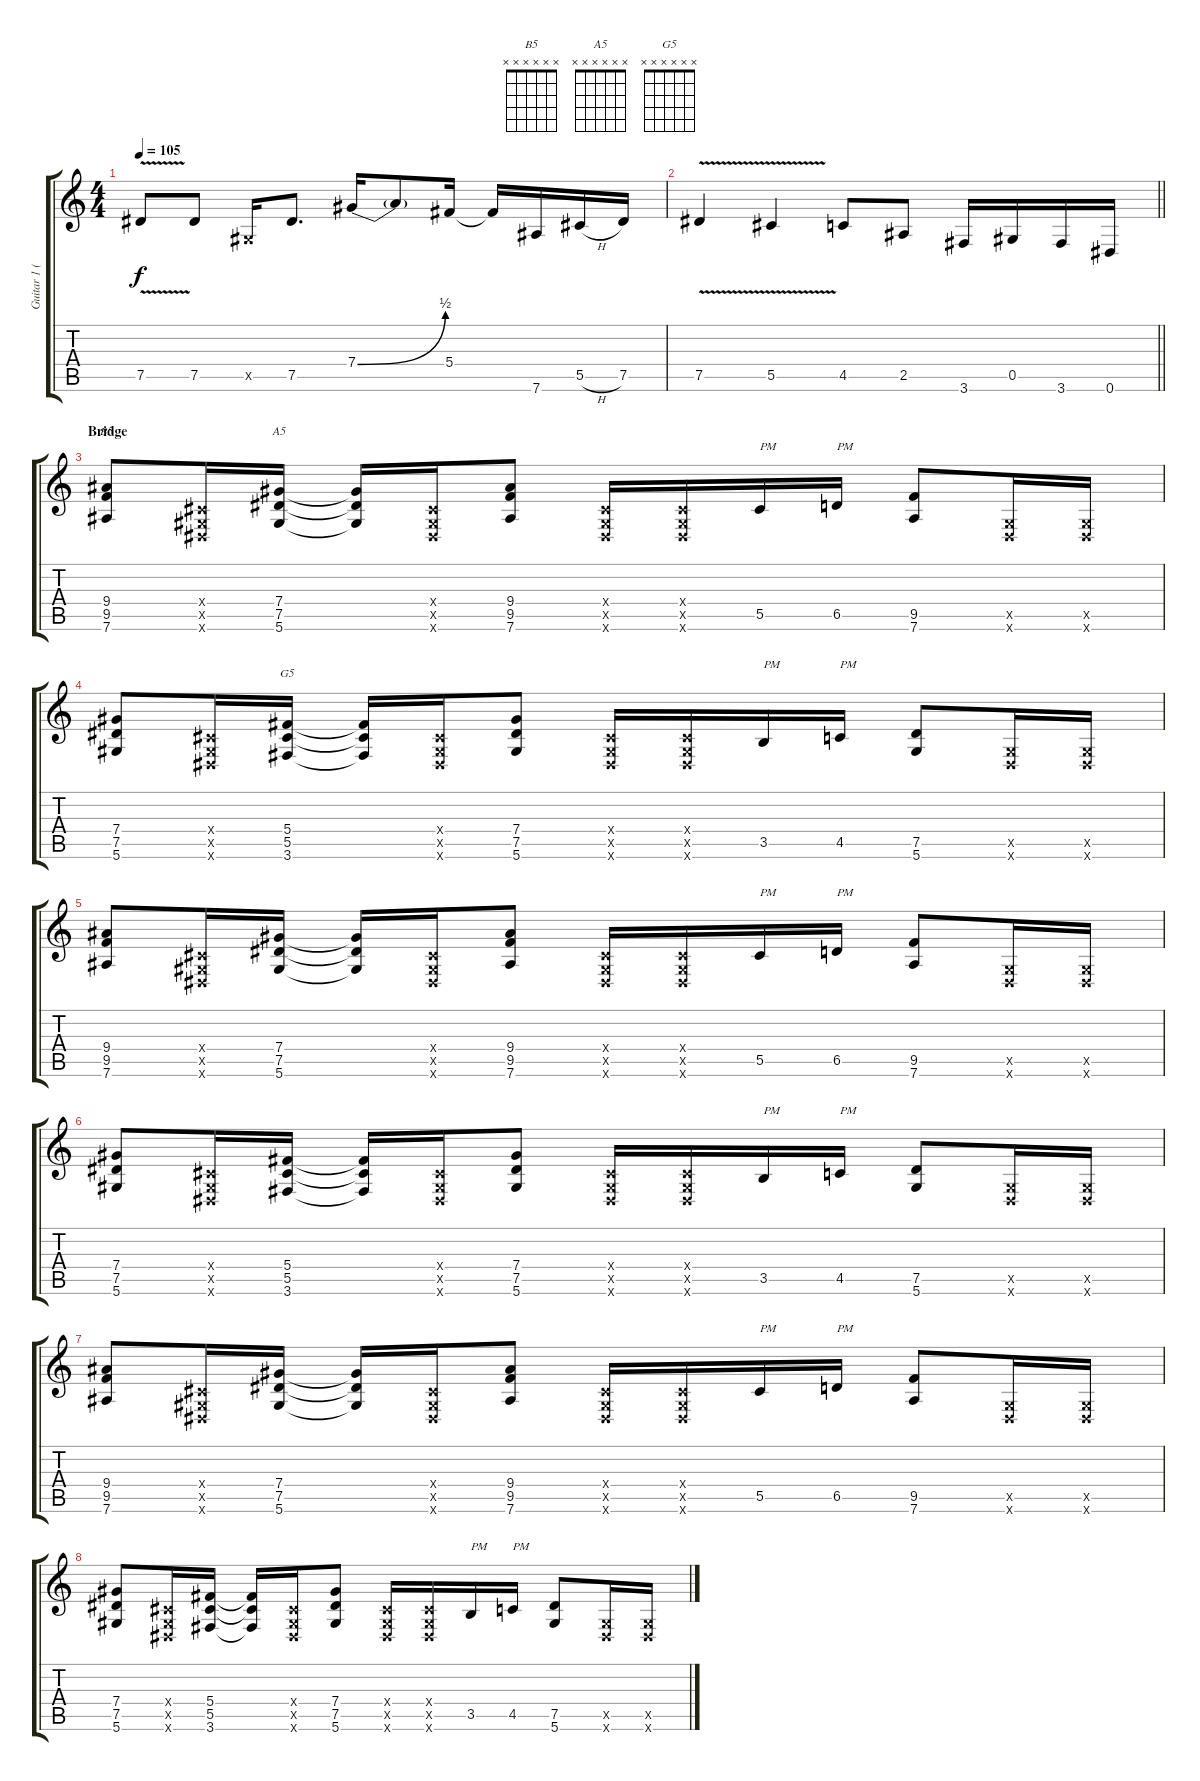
\track ("Guitar 1 (Slash)" "Guitar 1 (") {instrument overdrivenguitar}
\staff {score tabs}
\tuning (Eb4 Bb3 Gb3 Db3 Ab2 Eb2) {hide}
\chord ("B5" x x x x x x)
\chord ("A5" x x x x x x)
\chord ("G5" x x x x x x)
\ts (4 4)
\tempo 105
\clef g2
\ks c
7.5{v}.8{dy f} 7.5.8 0.5{x}.16 7.5.8{d} 7.4{be (bend 0 0 60 2)}.16 7.4{t}.8 5.4.16 5.4{t}.16 7.6.16 5.5{h}.16 7.5.16 |
\barLineRight lightlight
7.5{v}.4 5.5{v}.4 4.5.8 2.5.8 3.6.16 0.5.16 3.6.16 0.6.16 |
\section ("" "Bridge")
(9.4 9.5 7.6).8{ch "B5"} (0.4{x} 0.5{x} 0.6{x}).16 (7.4 7.5 5.6).16{ch "A5"} (7.4{t} 7.5{t} 5.6{t}).16 (0.4{x} 0.5{x} 0.6{x}).16 (9.4 9.5 7.6).8 (0.4{x} 0.5{x} 0.6{x}).16 (0.4{x} 0.5{x} 0.6{x}).16 5.5.16{txt "PM"} 6.5.16{txt "PM"} (9.5 7.6).8 (0.5{x} 0.6{x}).16 (0.5{x} 0.6{x}).16 |
(7.4 7.5 5.6).8 (0.4{x} 0.5{x} 0.6{x}).16 (5.4 5.5 3.6).16{ch "G5"} (5.4{t} 5.5{t} 3.6{t}).16 (0.4{x} 0.5{x} 0.6{x}).16 (7.4 7.5 5.6).8 (0.4{x} 0.5{x} 0.6{x}).16 (0.4{x} 0.5{x} 0.6{x}).16 3.5.16{txt "PM"} 4.5.16{txt "PM"} (7.5 5.6).8 (0.5{x} 0.6{x}).16 (0.5{x} 0.6{x}).16 |
(9.4 9.5 7.6).8 (0.4{x} 0.5{x} 0.6{x}).16 (7.4 7.5 5.6).16 (7.4{t} 7.5{t} 5.6{t}).16 (0.4{x} 0.5{x} 0.6{x}).16 (9.4 9.5 7.6).8 (0.4{x} 0.5{x} 0.6{x}).16 (0.4{x} 0.5{x} 0.6{x}).16 5.5.16{txt "PM"} 6.5.16{txt "PM"} (9.5 7.6).8 (0.5{x} 0.6{x}).16 (0.5{x} 0.6{x}).16 |
(7.4 7.5 5.6).8 (0.4{x} 0.5{x} 0.6{x}).16 (5.4 5.5 3.6).16 (5.4{t} 5.5{t} 3.6{t}).16 (0.4{x} 0.5{x} 0.6{x}).16 (7.4 7.5 5.6).8 (0.4{x} 0.5{x} 0.6{x}).16 (0.4{x} 0.5{x} 0.6{x}).16 3.5.16{txt "PM"} 4.5.16{txt "PM"} (7.5 5.6).8 (0.5{x} 0.6{x}).16 (0.5{x} 0.6{x}).16 |
(9.4 9.5 7.6).8 (0.4{x} 0.5{x} 0.6{x}).16 (7.4 7.5 5.6).16 (7.4{t} 7.5{t} 5.6{t}).16 (0.4{x} 0.5{x} 0.6{x}).16 (9.4 9.5 7.6).8 (0.4{x} 0.5{x} 0.6{x}).16 (0.4{x} 0.5{x} 0.6{x}).16 5.5.16{txt "PM"} 6.5.16{txt "PM"} (9.5 7.6).8 (0.5{x} 0.6{x}).16 (0.5{x} 0.6{x}).16 |
(7.4 7.5 5.6).8 (0.4{x} 0.5{x} 0.6{x}).16 (5.4 5.5 3.6).16 (5.4{t} 5.5{t} 3.6{t}).16 (0.4{x} 0.5{x} 0.6{x}).16 (7.4 7.5 5.6).8 (0.4{x} 0.5{x} 0.6{x}).16 (0.4{x} 0.5{x} 0.6{x}).16 3.5.16{txt "PM"} 4.5.16{txt "PM"} (7.5 5.6).8 (0.5{x} 0.6{x}).16 (0.5{x} 0.6{x}).16
